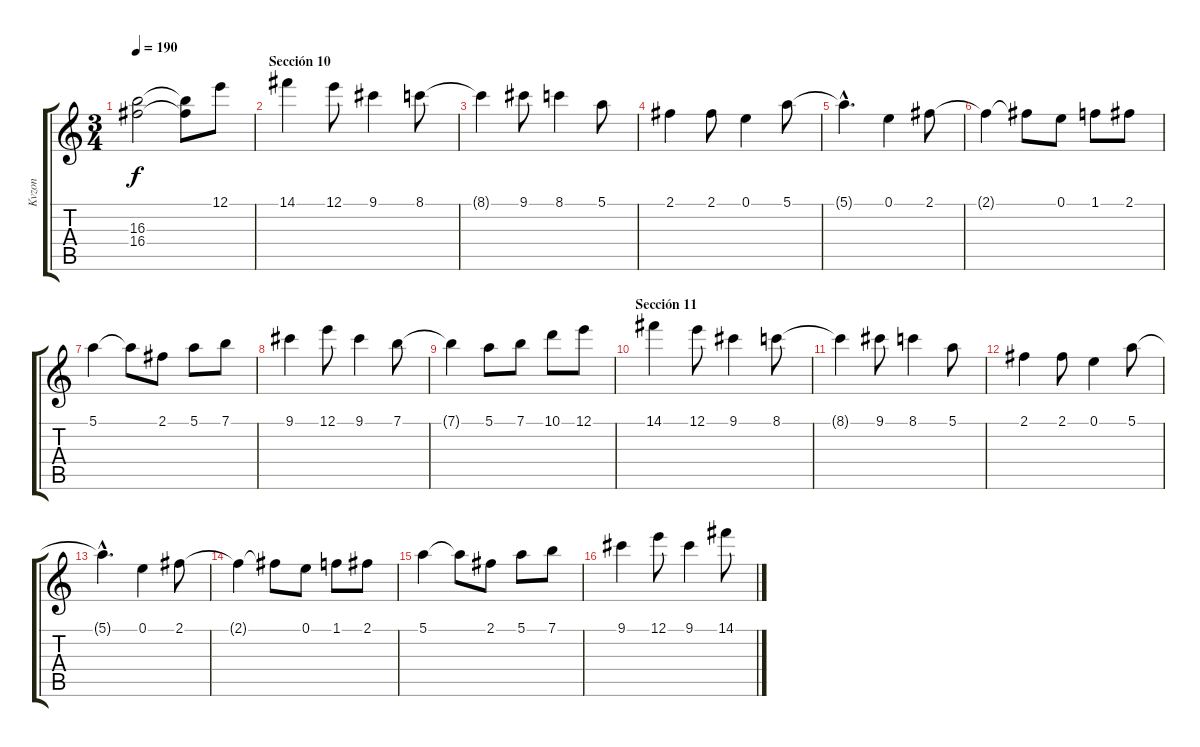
\track ("Kvzon" "Kvzon") {instrument overdrivenguitar}
\staff {score tabs}
\tuning (E4 B3 G3 D3 A2 E2) {hide}
\ts (3 4)
\tempo 190
\clef g2
\ks c
(16.3{t} 16.4{t}).2{dy f} (16.3{t} 16.4{t}).8 12.1.8 |
\section ("" "Sección 10")
14.1.4 12.1.8 9.1.4 8.1.8 |
8.1{t}.4 9.1.8 8.1.4 5.1.8 |
2.1.4 2.1.8 0.1.4 5.1.8 |
5.1{hac t}.4{d} 0.1.4 2.1.8 |
2.1{t}.4 2.1{t}.8 0.1.8 1.1.8 2.1.8 |
5.1.4 5.1{t}.8 2.1.8 5.1.8 7.1.8 |
9.1.4 12.1.8 9.1.4 7.1.8 |
7.1{t}.4 5.1.8 7.1.8 10.1.8 12.1.8 |
\section ("" "Sección 11")
14.1.4 12.1.8 9.1.4 8.1.8 |
8.1{t}.4 9.1.8 8.1.4 5.1.8 |
2.1.4 2.1.8 0.1.4 5.1.8 |
5.1{hac t}.4{d} 0.1.4 2.1.8 |
2.1{t}.4 2.1{t}.8 0.1.8 1.1.8 2.1.8 |
5.1.4 5.1{t}.8 2.1.8 5.1.8 7.1.8 |
9.1.4 12.1.8 9.1.4 14.1.8
